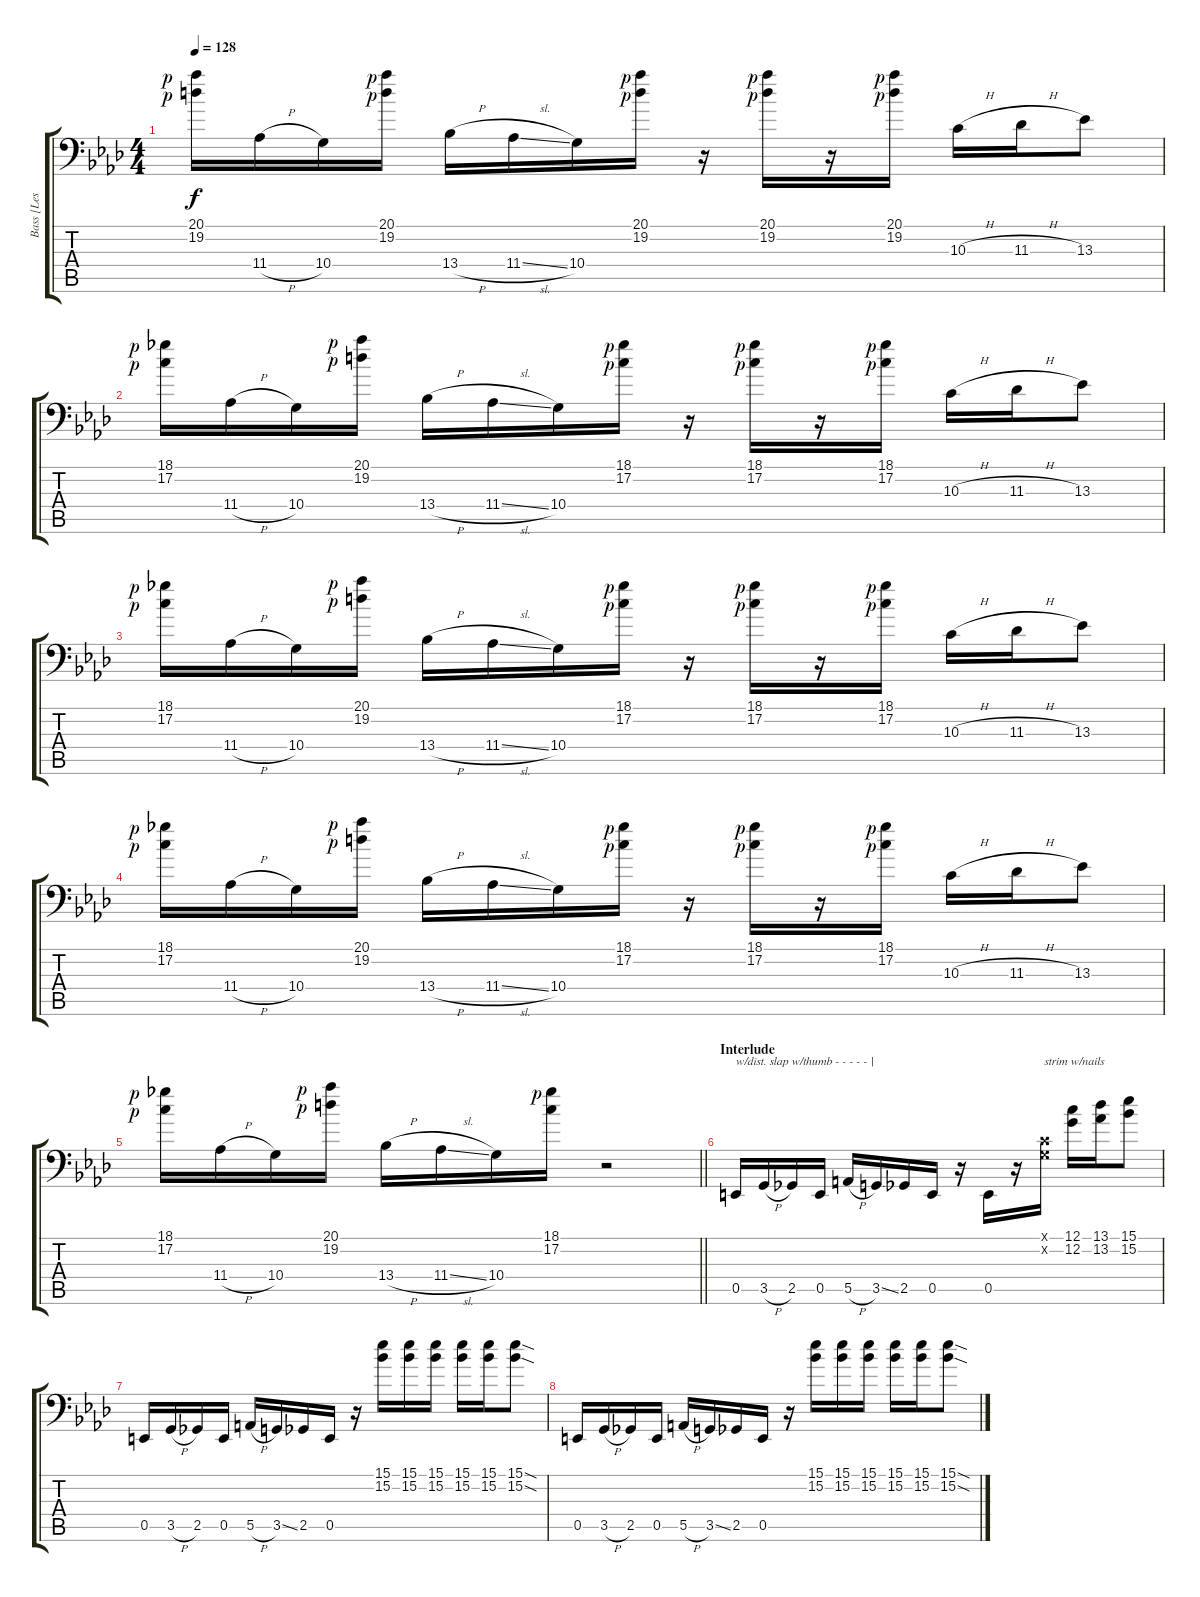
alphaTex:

\track ("Bass [Les Claypool]" "Bass [Les ") {instrument slapbass1}
\staff {score tabs}
\tuning (C3 G2 D2 A1 E1 B0) {hide}
\ts (4 4)
\tempo 128
\clef f4
\ks ab
(20.1{rf 1} 19.2{rf 1}).16{dy f} 11.4{h}.16 10.4.16 (20.1{rf 1} 19.2{rf 1}).16 13.4{h}.16 11.4{sl}.16 10.4.16 (20.1{rf 1} 19.2{rf 1}).16 r.16 (20.1{rf 1} 19.2{rf 1}).16 r.16 (20.1{rf 1} 19.2{rf 1}).16 10.3{h}.16 11.3{h}.16 13.3.8 |
(18.1{rf 1} 17.2{rf 1}).16 11.4{h}.16 10.4.16 (20.1{rf 1} 19.2{rf 1}).16 13.4{h}.16 11.4{sl}.16 10.4.16 (18.1{rf 1} 17.2{rf 1}).16 r.16 (18.1{rf 1} 17.2{rf 1}).16 r.16 (18.1{rf 1} 17.2{rf 1}).16 10.3{h}.16 11.3{h}.16 13.3.8 |
(18.1{rf 1} 17.2{rf 1}).16 11.4{h}.16 10.4.16 (20.1{rf 1} 19.2{rf 1}).16 13.4{h}.16 11.4{sl}.16 10.4.16 (18.1{rf 1} 17.2{rf 1}).16 r.16 (18.1{rf 1} 17.2{rf 1}).16 r.16 (18.1{rf 1} 17.2{rf 1}).16 10.3{h}.16 11.3{h}.16 13.3.8 |
(18.1{rf 1} 17.2{rf 1}).16 11.4{h}.16 10.4.16 (20.1{rf 1} 19.2{rf 1}).16 13.4{h}.16 11.4{sl}.16 10.4.16 (18.1{rf 1} 17.2{rf 1}).16 r.16 (18.1{rf 1} 17.2{rf 1}).16 r.16 (18.1{rf 1} 17.2{rf 1}).16 10.3{h}.16 11.3{h}.16 13.3.8 |
\barLineRight lightlight
(18.1{rf 1} 17.2{rf 1}).16 11.4{h}.16 10.4.16 (20.1{rf 1} 19.2{rf 1}).16 13.4{h}.16 11.4{sl}.16 10.4.16 (18.1{rf 1} 17.2).16 r.2 |
\section ("" "Interlude")
0.5.16{txt "w/dist. slap w/thumb - - - - - |" instrument slapbass2} 3.5{h}.16 2.5.16 0.5.16 5.5{h}.16 3.5{ss}.16 2.5.16 0.5.16 r.16 0.5.16 r.16 (0.1{x} 0.2{x}).16{txt "strim w/nails"} (12.1 12.2).16 (13.1 13.2).16 (15.1 15.2).8 |
0.5.16 3.5{h}.16 2.5.16 0.5.16 5.5{h}.16 3.5{ss}.16 2.5.16 0.5.16 r.16 (15.1 15.2).16 (15.1 15.2).16 (15.1 15.2).16 (15.1 15.2).16 (15.1 15.2).16 (15.1{sod} 15.2{sod}).8 |
0.5.16 3.5{h}.16 2.5.16 0.5.16 5.5{h}.16 3.5{ss}.16 2.5.16 0.5.16 r.16 (15.1 15.2).16 (15.1 15.2).16 (15.1 15.2).16 (15.1 15.2).16 (15.1 15.2).16 (15.1{sod} 15.2{sod}).8
